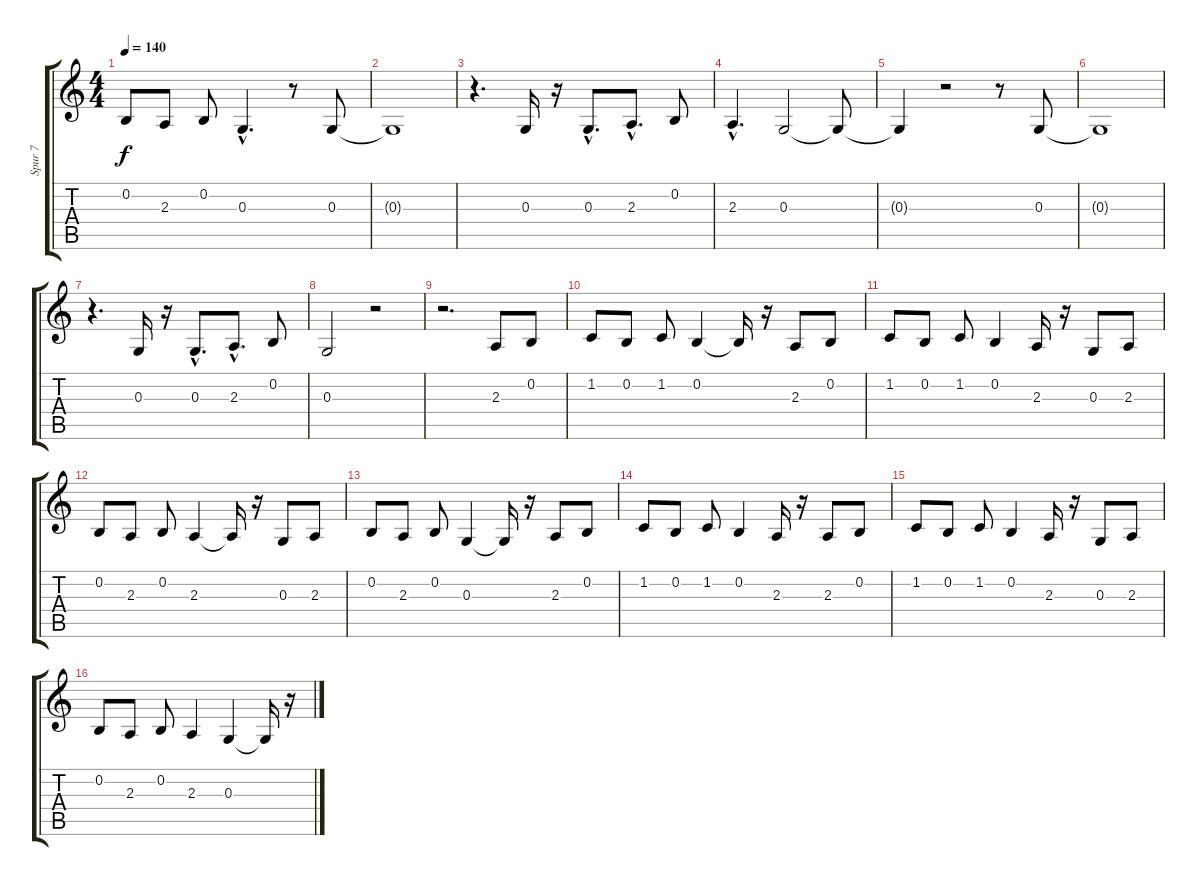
\track ("Spur 7" "Spur 7") {instrument pad1newage}
\staff {score tabs}
\tuning (E4 B3 G3 D3 A2 E2) {hide}
\ts (4 4)
\tempo 140
\clef g2
\ks c
0.2.8{dy f} 2.3.8 0.2.8 0.3{hac}.4{d} r.8 0.3.8 |
0.3{t}.1 |
r.4{d} 0.3.16 r.16 0.3{hac}.8{d} 2.3{hac}.8{d} 0.2.8 |
2.3{hac}.4{d} 0.3.2 0.3{t}.8 |
0.3{t}.4 r.2 r.8 0.3.8 |
0.3{t}.1 |
r.4{d} 0.3.16 r.16 0.3{hac}.8{d} 2.3{hac}.8{d} 0.2.8 |
0.3.2 r.2 |
r.2{d} 2.3.8 0.2.8 |
1.2.8 0.2.8 1.2.8 0.2.4 0.2{t}.16 r.16 2.3.8 0.2.8 |
1.2.8 0.2.8 1.2.8 0.2.4 2.3.16 r.16 0.3.8 2.3.8 |
0.2.8 2.3.8 0.2.8 2.3.4 2.3{t}.16 r.16 0.3.8 2.3.8 |
0.2.8 2.3.8 0.2.8 0.3.4 0.3{t}.16 r.16 2.3.8 0.2.8 |
1.2.8 0.2.8 1.2.8 0.2.4 2.3.16 r.16 2.3.8 0.2.8 |
1.2.8 0.2.8 1.2.8 0.2.4 2.3.16 r.16 0.3.8 2.3.8 |
0.2.8 2.3.8 0.2.8 2.3.4 0.3.4 0.3{t}.16 r.16
